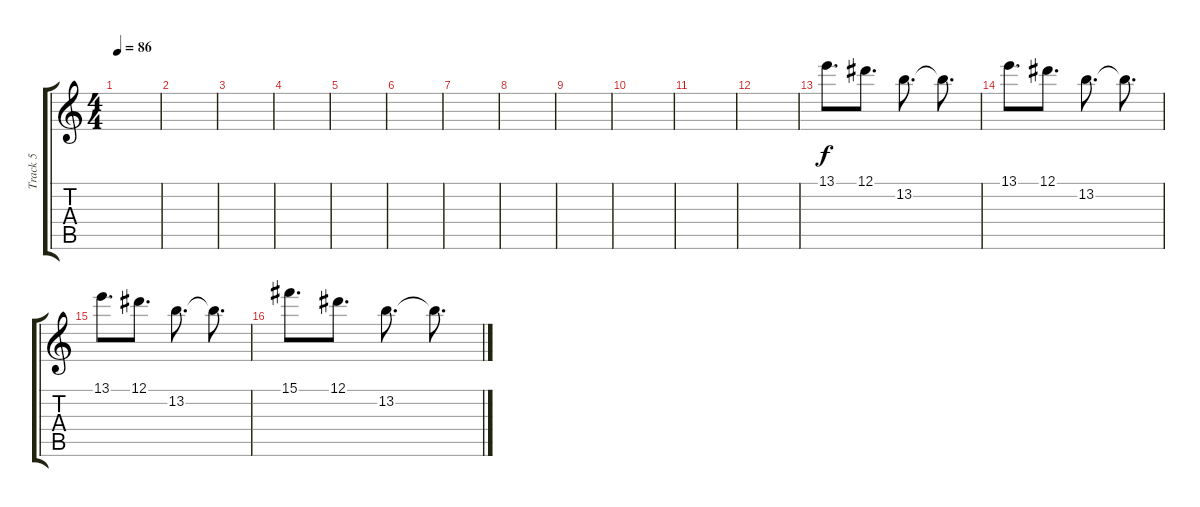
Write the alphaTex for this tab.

\track ("Track 5" "Track 5") {instrument electricguitarclean}
\staff {score tabs}
\tuning (Eb4 Bb3 Gb3 Db3 Ab2 Db2) {hide}
\ts (4 4)
\tempo 86
\clef g2
\ks c
|
|
|
|
|
|
|
|
|
|
|
|
13.1.8{d} 12.1.8{d} 13.2.8{d} 13.2{t}.8{d} |
13.1.8{d} 12.1.8{d} 13.2.8{d} 13.2{t}.8{d} |
13.1.8{d} 12.1.8{d} 13.2.8{d} 13.2{t}.8{d} |
15.1.8{d} 12.1.8{d} 13.2.8{d} 13.2{t}.8{d}
